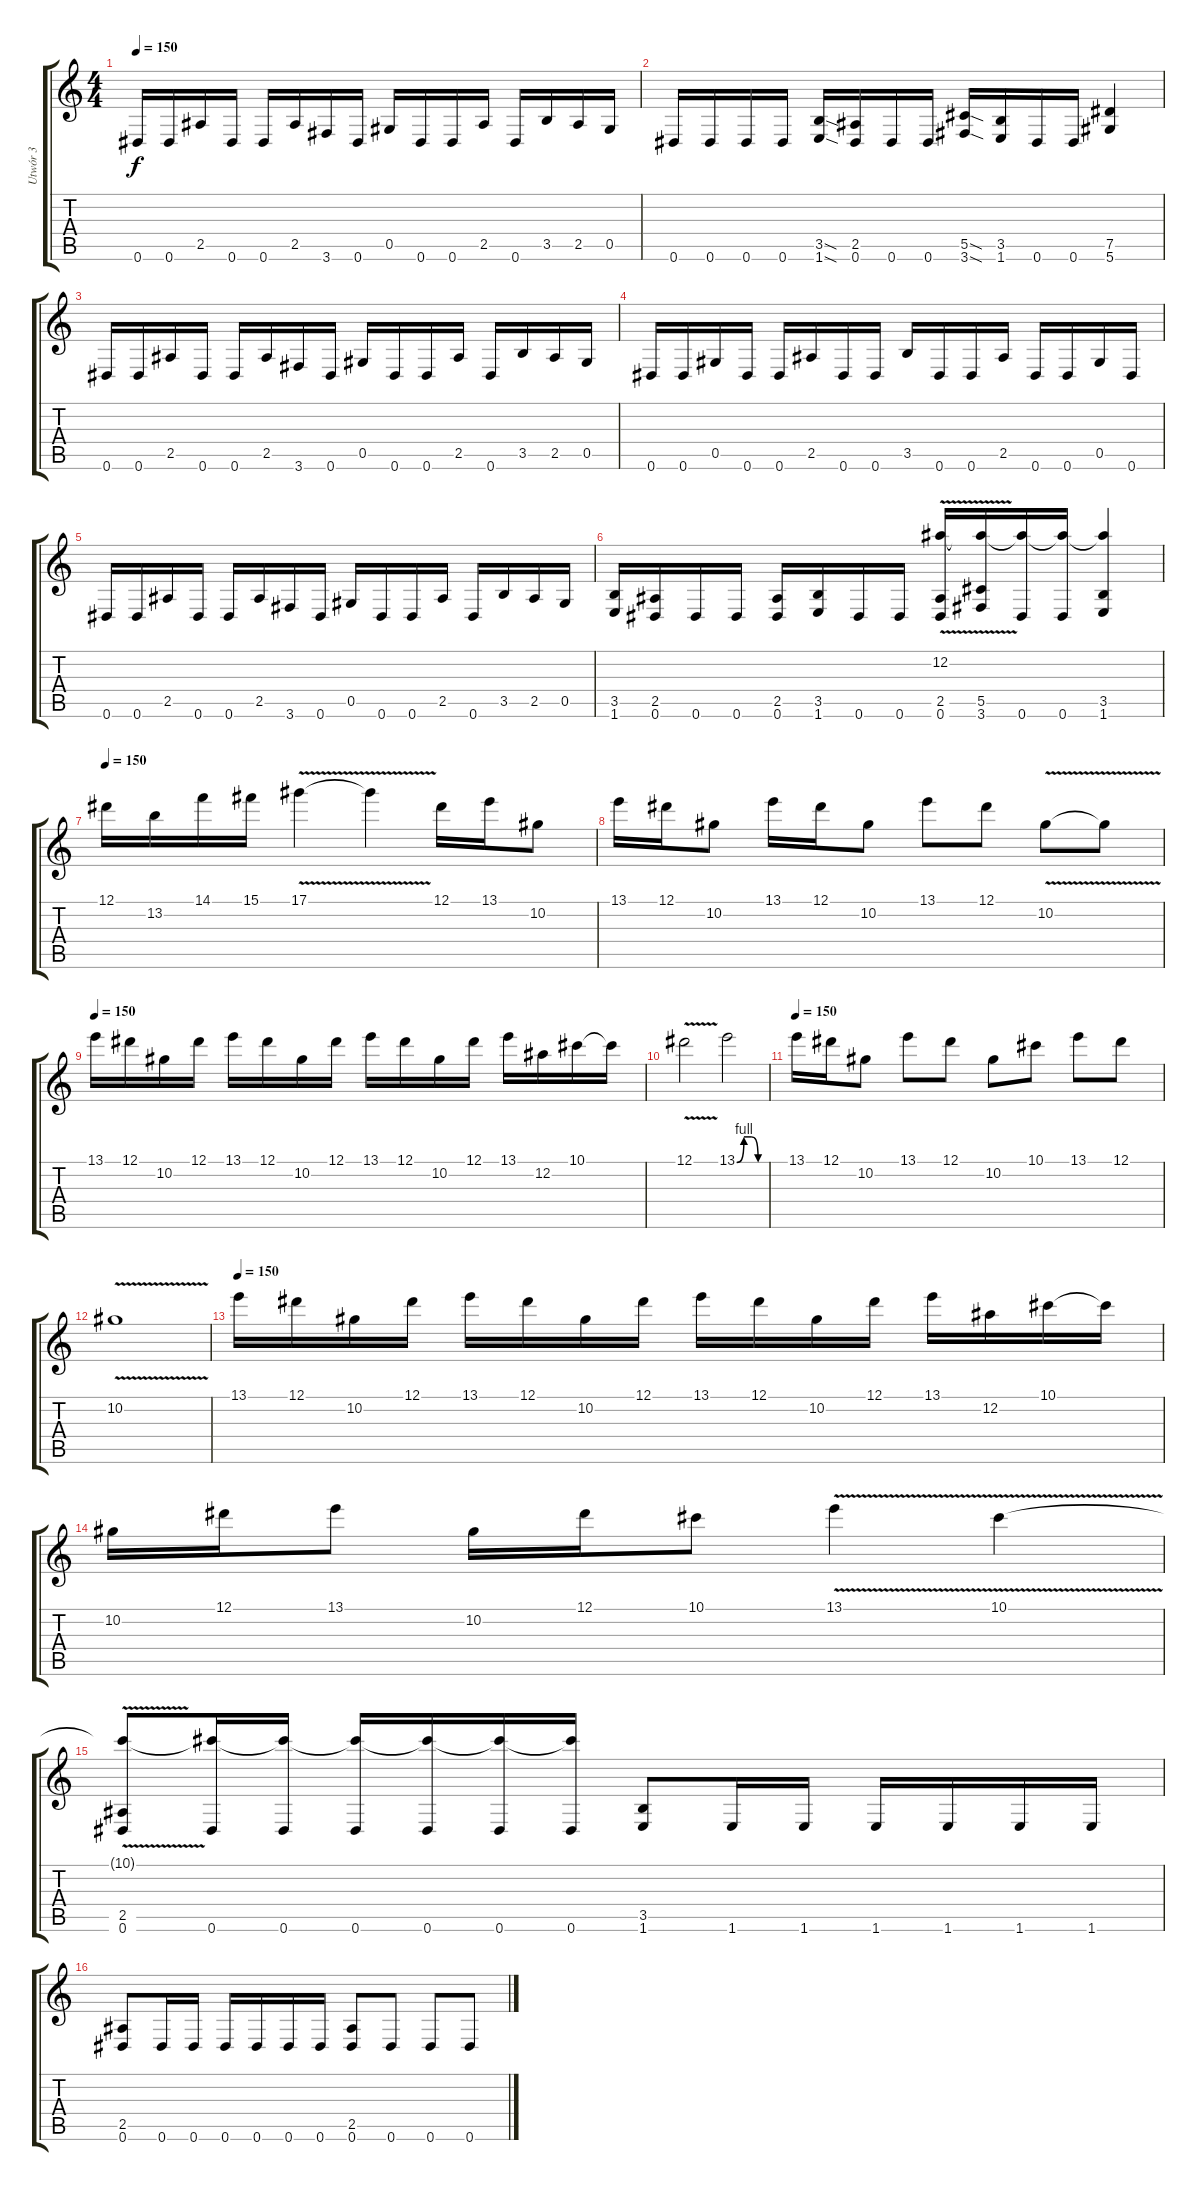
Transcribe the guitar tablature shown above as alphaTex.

\track ("Utwór 3" "Utwór 3") {instrument overdrivenguitar}
\staff {score tabs}
\tuning (Eb4 Bb3 Gb3 Db3 Ab2 Eb2) {hide}
\ts (4 4)
\tempo 150
\clef g2
\ks c
0.6.16{dy f} 0.6.16 2.5.16 0.6.16 0.6.16 2.5.16 3.6.16 0.6.16 0.5.16 0.6.16 0.6.16 2.5.16 0.6.16 3.5.16 2.5.16 0.5.16 |
0.6.16 0.6.16 0.6.16 0.6.16 (3.5{sod} 1.6{sod}).16 (2.5 0.6).16 0.6.16 0.6.16 (5.5{sod} 3.6{sod}).16 (3.5 1.6).16 0.6.16 0.6.16 (7.5 5.6).4 |
0.6.16 0.6.16 2.5.16 0.6.16 0.6.16 2.5.16 3.6.16 0.6.16 0.5.16 0.6.16 0.6.16 2.5.16 0.6.16 3.5.16 2.5.16 0.5.16 |
0.6.16 0.6.16 0.5.16 0.6.16 0.6.16 2.5.16 0.6.16 0.6.16 3.5.16 0.6.16 0.6.16 2.5.16 0.6.16 0.6.16 0.5.16 0.6.16 |
0.6.16 0.6.16 2.5.16 0.6.16 0.6.16 2.5.16 3.6.16 0.6.16 0.5.16 0.6.16 0.6.16 2.5.16 0.6.16 3.5.16 2.5.16 0.5.16 |
(3.5 1.6).16 (2.5 0.6).16 0.6.16 0.6.16 (2.5 0.6).16 (3.5 1.6).16 0.6.16 0.6.16 (12.2{v} 2.5 0.6).16 (12.2{t} 5.5 3.6).16 (12.2{t} 0.6).16 (12.2{t} 0.6).16 (12.2{t} 3.5 1.6).4 |
\tempo 150
12.1.16 13.2.16 14.1.16 15.1.16 17.1{v}.4 17.1{t}.4 12.1.16 13.1.16 10.2.8 |
13.1.16 12.1.16 10.2.8 13.1.16 12.1.16 10.2.8 13.1.8 12.1.8 10.2{v}.8 10.2{t}.8 |
\tempo 150
13.1.16 12.1.16 10.2.16 12.1.16 13.1.16 12.1.16 10.2.16 12.1.16 13.1.16 12.1.16 10.2.16 12.1.16 13.1.16 12.2.16 10.1.16 10.1{t}.16 |
12.1{v}.2 13.1{be (custom 0 0 15 4 30 4 45 0 60 0)}.2 |
\tempo 150
13.1.16 12.1.16 10.2.8 13.1.8 12.1.8 10.2.8 10.1.8 13.1.8 12.1.8 |
10.2{v}.1 |
\tempo 150
13.1.16 12.1.16 10.2.16 12.1.16 13.1.16 12.1.16 10.2.16 12.1.16 13.1.16 12.1.16 10.2.16 12.1.16 13.1.16 12.2.16 10.1.16 10.1{t}.16 |
10.2.16 12.1.16 13.1.8 10.2.16 12.1.16 10.1.8 13.1{v}.4 10.1{v}.4 |
(10.1{t} 2.5 0.6).8 (10.1{t} 0.6).16 (10.1{t} 0.6).16 (10.1{t} 0.6).16 (10.1{t} 0.6).16 (10.1{t} 0.6).16 (10.1{t} 0.6).16 (3.5 1.6).8 1.6.16 1.6.16 1.6.16 1.6.16 1.6.16 1.6.16 |
(2.5 0.6).8 0.6.16 0.6.16 0.6.16 0.6.16 0.6.16 0.6.16 (2.5 0.6).8 0.6.8 0.6.8 0.6.8
